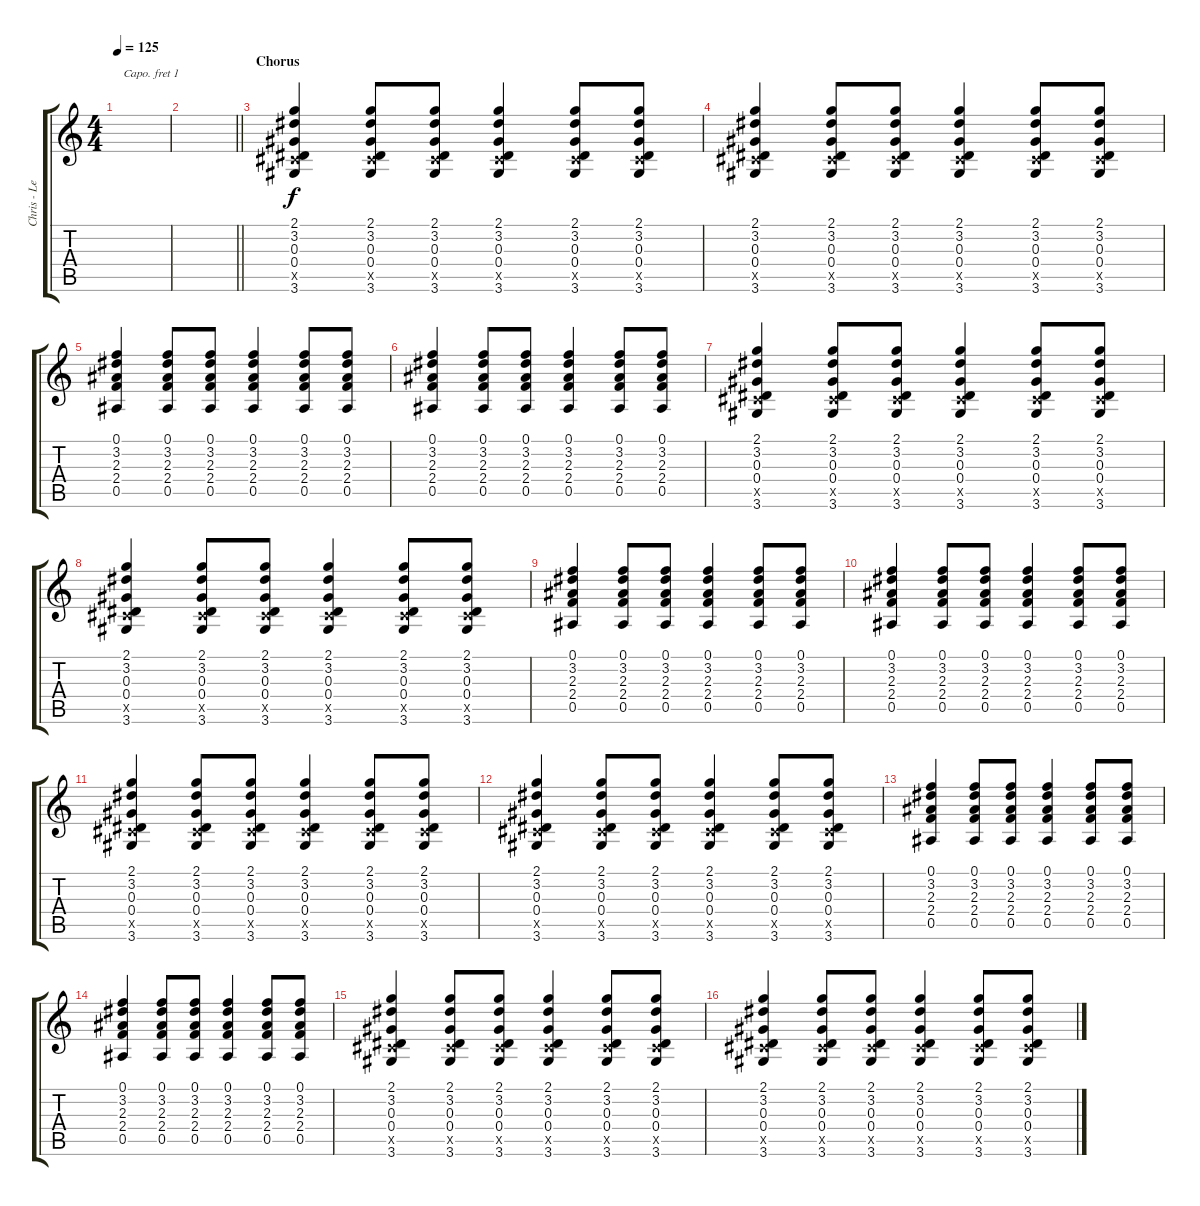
\track ("Chris - Lead Guitar" "Chris - Le") {instrument overdrivenguitar}
\staff {score tabs}
\capo 1
\tuning (E4 B3 G3 D3 A2 E2) {hide}
\ts (4 4)
\tempo 125
\clef g2
\ks c
|
\barLineRight lightlight
|
\section ("" "Chorus")
(2.1 3.2 0.3 0.4 3.5{x} 3.6).4 (2.1 3.2 0.3 0.4 3.5{x} 3.6).8 (2.1 3.2 0.3 0.4 3.5{x} 3.6).8 (2.1 3.2 0.3 0.4 3.5{x} 3.6).4 (2.1 3.2 0.3 0.4 3.5{x} 3.6).8 (2.1 3.2 0.3 0.4 3.5{x} 3.6).8 |
(2.1 3.2 0.3 0.4 3.5{x} 3.6).4 (2.1 3.2 0.3 0.4 3.5{x} 3.6).8 (2.1 3.2 0.3 0.4 3.5{x} 3.6).8 (2.1 3.2 0.3 0.4 3.5{x} 3.6).4 (2.1 3.2 0.3 0.4 3.5{x} 3.6).8 (2.1 3.2 0.3 0.4 3.5{x} 3.6).8 |
(0.1 3.2 2.3 2.4 0.5).4 (0.1 3.2 2.3 2.4 0.5).8 (0.1 3.2 2.3 2.4 0.5).8 (0.1 3.2 2.3 2.4 0.5).4 (0.1 3.2 2.3 2.4 0.5).8 (0.1 3.2 2.3 2.4 0.5).8 |
(0.1 3.2 2.3 2.4 0.5).4 (0.1 3.2 2.3 2.4 0.5).8 (0.1 3.2 2.3 2.4 0.5).8 (0.1 3.2 2.3 2.4 0.5).4 (0.1 3.2 2.3 2.4 0.5).8 (0.1 3.2 2.3 2.4 0.5).8 |
(2.1 3.2 0.3 0.4 3.5{x} 3.6).4 (2.1 3.2 0.3 0.4 3.5{x} 3.6).8 (2.1 3.2 0.3 0.4 3.5{x} 3.6).8 (2.1 3.2 0.3 0.4 3.5{x} 3.6).4 (2.1 3.2 0.3 0.4 3.5{x} 3.6).8 (2.1 3.2 0.3 0.4 3.5{x} 3.6).8 |
(2.1 3.2 0.3 0.4 3.5{x} 3.6).4 (2.1 3.2 0.3 0.4 3.5{x} 3.6).8 (2.1 3.2 0.3 0.4 3.5{x} 3.6).8 (2.1 3.2 0.3 0.4 3.5{x} 3.6).4 (2.1 3.2 0.3 0.4 3.5{x} 3.6).8 (2.1 3.2 0.3 0.4 3.5{x} 3.6).8 |
(0.1 3.2 2.3 2.4 0.5).4 (0.1 3.2 2.3 2.4 0.5).8 (0.1 3.2 2.3 2.4 0.5).8 (0.1 3.2 2.3 2.4 0.5).4 (0.1 3.2 2.3 2.4 0.5).8 (0.1 3.2 2.3 2.4 0.5).8 |
(0.1 3.2 2.3 2.4 0.5).4 (0.1 3.2 2.3 2.4 0.5).8 (0.1 3.2 2.3 2.4 0.5).8 (0.1 3.2 2.3 2.4 0.5).4 (0.1 3.2 2.3 2.4 0.5).8 (0.1 3.2 2.3 2.4 0.5).8 |
(2.1 3.2 0.3 0.4 3.5{x} 3.6).4 (2.1 3.2 0.3 0.4 3.5{x} 3.6).8 (2.1 3.2 0.3 0.4 3.5{x} 3.6).8 (2.1 3.2 0.3 0.4 3.5{x} 3.6).4 (2.1 3.2 0.3 0.4 3.5{x} 3.6).8 (2.1 3.2 0.3 0.4 3.5{x} 3.6).8 |
(2.1 3.2 0.3 0.4 3.5{x} 3.6).4 (2.1 3.2 0.3 0.4 3.5{x} 3.6).8 (2.1 3.2 0.3 0.4 3.5{x} 3.6).8 (2.1 3.2 0.3 0.4 3.5{x} 3.6).4 (2.1 3.2 0.3 0.4 3.5{x} 3.6).8 (2.1 3.2 0.3 0.4 3.5{x} 3.6).8 |
(0.1 3.2 2.3 2.4 0.5).4 (0.1 3.2 2.3 2.4 0.5).8 (0.1 3.2 2.3 2.4 0.5).8 (0.1 3.2 2.3 2.4 0.5).4 (0.1 3.2 2.3 2.4 0.5).8 (0.1 3.2 2.3 2.4 0.5).8 |
(0.1 3.2 2.3 2.4 0.5).4 (0.1 3.2 2.3 2.4 0.5).8 (0.1 3.2 2.3 2.4 0.5).8 (0.1 3.2 2.3 2.4 0.5).4 (0.1 3.2 2.3 2.4 0.5).8 (0.1 3.2 2.3 2.4 0.5).8 |
(2.1 3.2 0.3 0.4 3.5{x} 3.6).4 (2.1 3.2 0.3 0.4 3.5{x} 3.6).8 (2.1 3.2 0.3 0.4 3.5{x} 3.6).8 (2.1 3.2 0.3 0.4 3.5{x} 3.6).4 (2.1 3.2 0.3 0.4 3.5{x} 3.6).8 (2.1 3.2 0.3 0.4 3.5{x} 3.6).8 |
(2.1 3.2 0.3 0.4 3.5{x} 3.6).4 (2.1 3.2 0.3 0.4 3.5{x} 3.6).8 (2.1 3.2 0.3 0.4 3.5{x} 3.6).8 (2.1 3.2 0.3 0.4 3.5{x} 3.6).4 (2.1 3.2 0.3 0.4 3.5{x} 3.6).8 (2.1 3.2 0.3 0.4 3.5{x} 3.6).8
